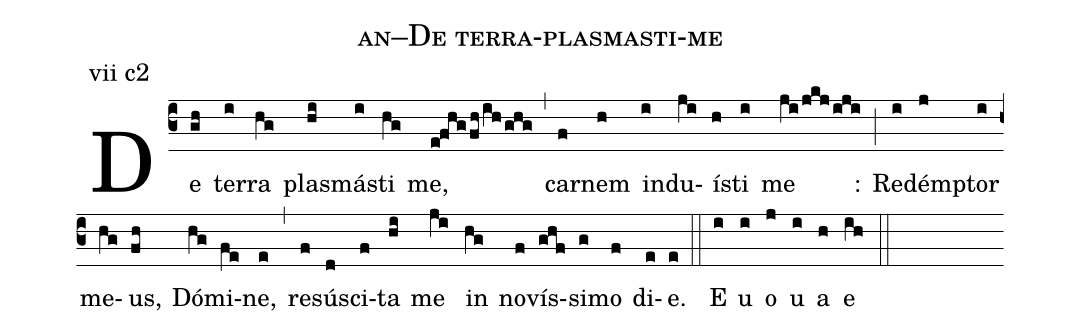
name: an--De terra-plasmasti-me;
annotation: vii c2 ;
%%
(c3) De(gh) ter(i)ra(hg) plas(hi)má(i)sti(hg) me,(e!fhg/fh/ih/ghg) (,) car(f)nem(h) in(i)du(ji)í(h)sti(i) me(ji/jkj/iji) :(;) Re(i)dém(j)ptor(i) me(hg)us,(fh) Dó(hg)mi(fe)ne,(e) (,) re(f)sú(d)sci(f)ta(hi) me(ji) in(hg) no(f)vís(ghf)si(g)mo(f) di(e)e.(e) (::) E(i) u(i) o(j) u(i) a(h) e(ih) (::)
